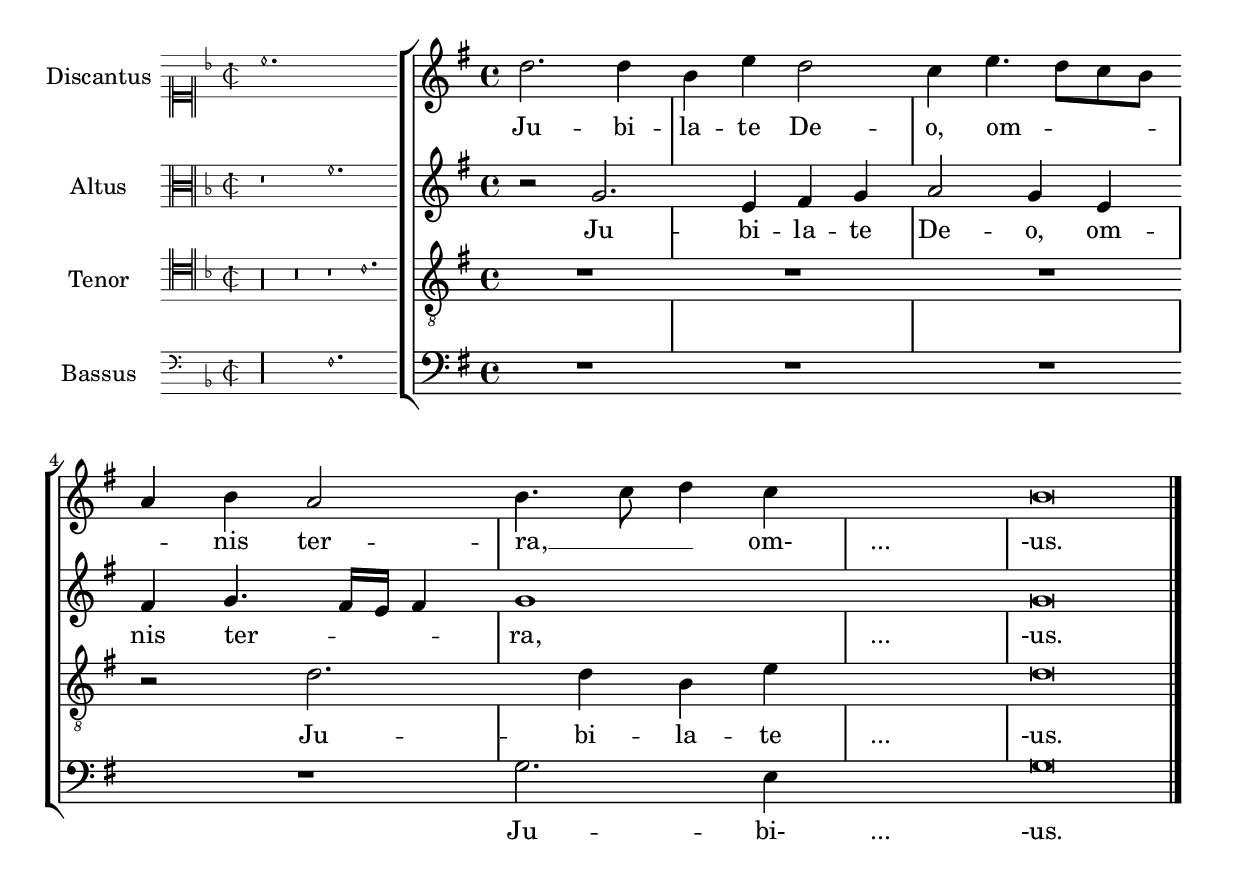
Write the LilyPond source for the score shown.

\version "2.19.16"

\header {
  lsrtags = "ancient-notation, staff-notation"

  texidoc = "
When transcribing mensural music, an incipit at the beginning of the piece is
useful to indicate the original key and tempo.  Musicians today are used
to bar lines, but these were not known during the period of mensural music.  As
a compromise, bar lines are often printed between the staves, a layout style
called mensurstriche layout.
"

  doctitle = "Incipit"
}

%%%%%%%%%%%%%%%%%%%%%%%%%%%%%%%%%%%%%%%%%%%%%%%%%%%%%%%%%%%%
% A short excerpt from the Jubilate Deo by Orlande de Lassus
%%%%%%%%%%%%%%%%%%%%%%%%%%%%%%%%%%%%%%%%%%%%%%%%%%%%%%%%%%%%

global = {
  \set Score.skipBars = ##t
  \key g \major
  \time 4/4

  % the actual music
  \skip 1*8

  % let finis bar go through all staves
  \override Staff.BarLine.transparent = ##f

  % finis bar
  \bar "|."
}

discantusIncipit = {
  \clef "neomensural-c1"
  \key f \major
  \time 2/2
  c''1.
}

discantusNotes = {
  \transpose c' c'' {
    \clef "treble"
    d'2. d'4 |
    b e' d'2 |
    c'4 e'4.( d'8 c' b |
    a4) b a2 |
    b4.( c'8 d'4) c'4 |
    \once \hide NoteHead
    c'1 |
    b\breve |
  }
}

discantusLyrics = \lyricmode {
  Ju -- bi -- la -- te De -- o,
  om -- nis ter -- ra, __ om-
  "..."
  -us.
}

altusIncipit = {
  \clef "neomensural-c3"
  \key f \major
  \time 2/2
  r1 f'1.
}

altusNotes = {
  \transpose c' c'' {
    \clef "treble"
    r2 g2. e4 fis g |
    a2 g4 e |
    fis g4.( fis16 e fis4) |
    g1 |
    \once \hide NoteHead
    g1 |
    g\breve |
  }
}

altusLyrics = \lyricmode {
  Ju -- bi -- la -- te
  De -- o, om -- nis ter -- ra,
  "..."
  -us.
}

tenorIncipit = {
  \clef "neomensural-c4"
  \key f \major
  \time 2/2
  r\longa
  r\breve
  r1 c'1.
}

tenorNotes = {
  \transpose c' c' {
    \clef "treble_8"
    R1 |
    R1 |
    R1 |
    % two measures
    r2 d'2. d'4 b e' |
    \once \hide NoteHead
    e'1 |
    d'\breve |
  }
}

tenorLyrics = \lyricmode {
  Ju -- bi -- la -- te
  "..."
  -us.
}

bassusIncipit = {
  \clef "mensural-f"
  \key f \major
  \time 2/2
  r\maxima
  f1.
}

bassusNotes = {
  \transpose c' c' {
    \clef "bass"
    R1 |
    R1 |
    R1 |
    R1 |
    g2. e4 |
    \once \hide NoteHead
    e1 |
    g\breve |
  }
}

bassusLyrics = \lyricmode {
  Ju -- bi-
  "..."
  -us.
}

\score {
  <<
    \new StaffGroup = choirStaff <<
      \new Voice = "discantusNotes" <<
        \set Staff.instrumentName = #"Discantus"
        \incipit \discantusIncipit
        \global
        \discantusNotes
      >>
      \new Lyrics \lyricsto discantusNotes { \discantusLyrics }
      \new Voice = "altusNotes" <<
        \set Staff.instrumentName = #"Altus"
        \global
        \incipit \altusIncipit
        \altusNotes
      >>
      \new Lyrics \lyricsto altusNotes { \altusLyrics }
      \new Voice = "tenorNotes" <<
        \set Staff.instrumentName = #"Tenor"
        \global
        \incipit \tenorIncipit
        \tenorNotes
      >>
      \new Lyrics \lyricsto tenorNotes { \tenorLyrics }
      \new Voice = "bassusNotes" <<
        \set Staff.instrumentName = #"Bassus"
        \global
        \incipit \bassusIncipit
        \bassusNotes
      >>
      \new Lyrics \lyricsto bassusNotes { \bassusLyrics }
    >>
  >>
  \layout {
    \context {
      \Score
      %% no bar lines in staves or lyrics
      \hide BarLine
    }
    %% the next two instructions keep the lyrics between the bar lines
    \context {
      \Lyrics
      \consists "Bar_engraver"
      \consists "Separating_line_group_engraver"
    }
    \context {
      \Voice
      %% no slurs
      \hide Slur
      %% Comment in the below "\remove" command to allow line
      %% breaking also at those bar lines where a note overlaps
      %% into the next measure.  The command is commented out in this
      %% short example score, but especially for large scores, you
      %% will typically yield better line breaking and thus improve
      %% overall spacing if you comment in the following command.
      %%\remove "Forbid_line_break_engraver"
    }
    indent = 6\cm
    incipit-width = 4\cm
  }
}
